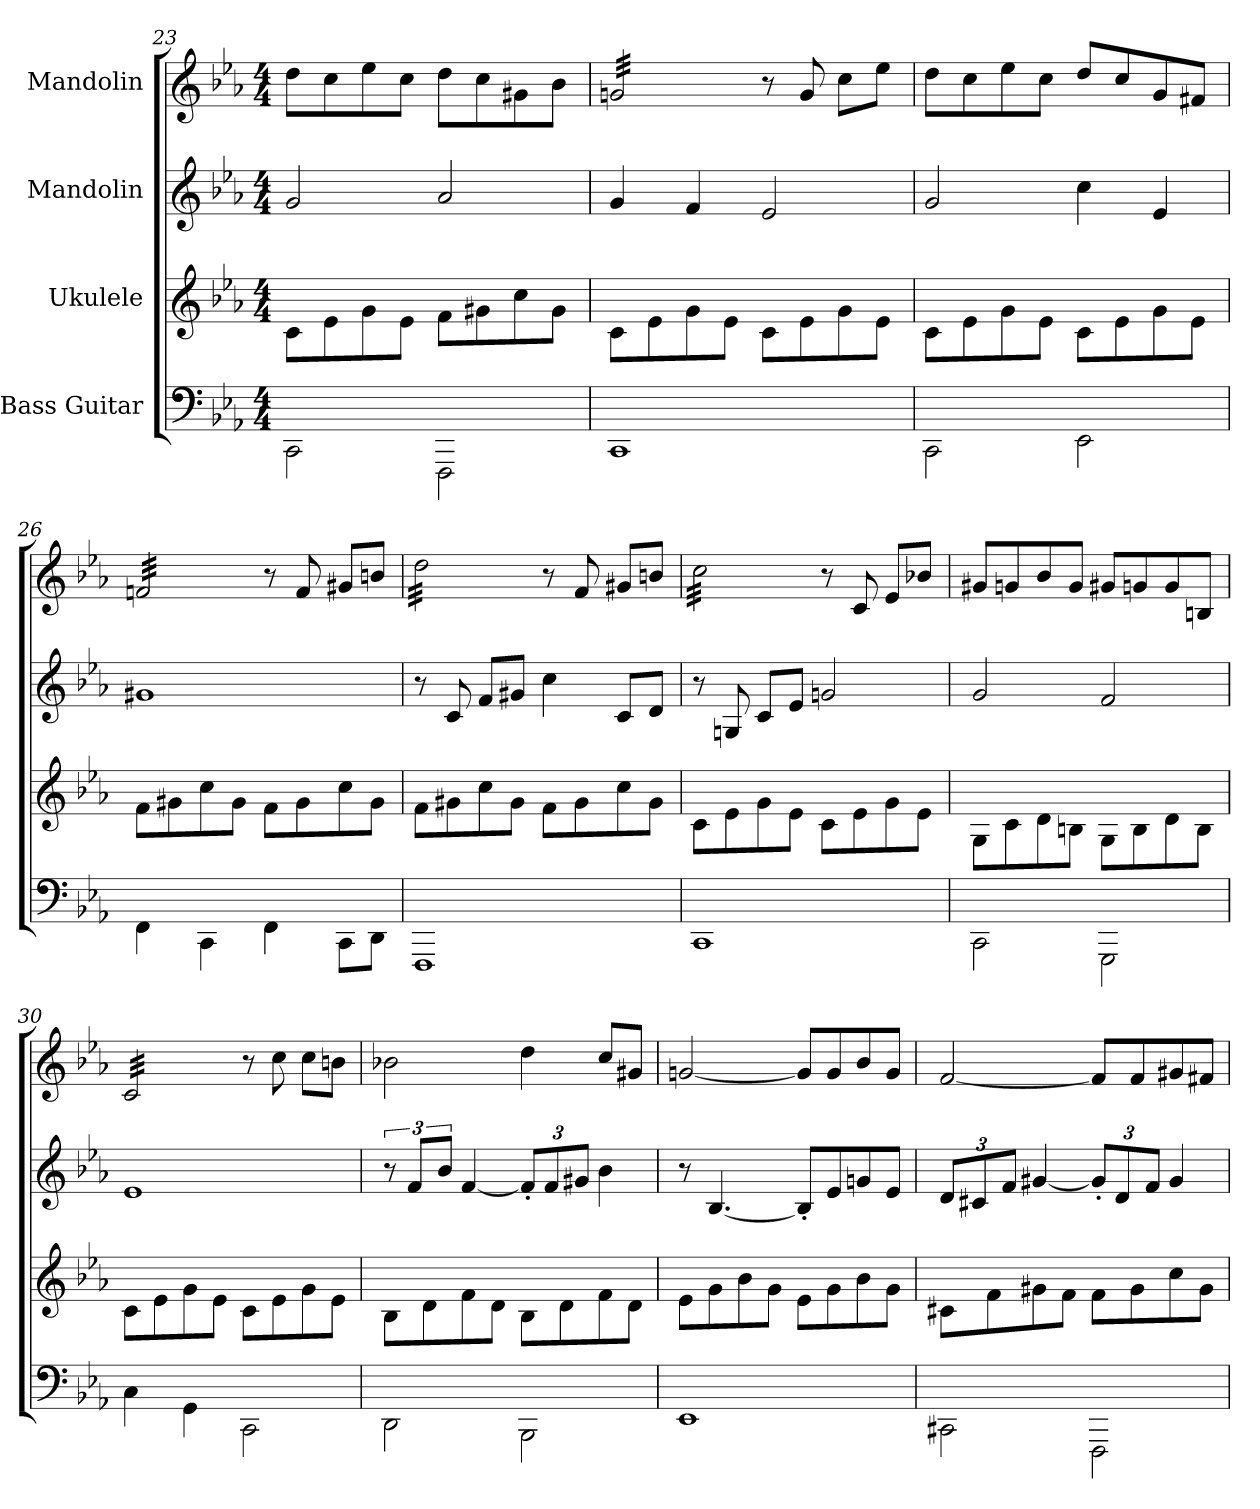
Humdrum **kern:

**kern	**kern	**kern	**kern
*part4	*part3	*part2	*part1
*staff4	*staff3	*staff2	*staff1
*I"Bass Guitar	*I"Ukulele	*I"Mandolin	*I"Mandolin
*	*	*clefG2	*clefG2
*k[b-e-a-]	*k[b-e-a-]	*k[b-e-a-]	*k[b-e-a-]
*c:	*c:	*c:	*c:
*M4/4	*M4/4	*M4/4	*M4/4
=23	=23	=23	=23
2CC\	8ci\L	2gj/	8ddZ\L
.	8e-i\	.	8ccZ\
.	8gi\	.	8ee-Z\
.	8e-i\J	.	8ccZ\J
2FFF\	8fi\L	2a-j/	8ddZ\L
.	8g#i\	.	8ccZ\
.	8cci\	.	8g#XZ\
.	8g#i\J	.	8b-Z\J
=24	=24	=24	=24
*	*	*^	*
*	*	*	*	*tremolo
1CC	8ci\L	4gj/	1ryy	32gnZ/LLL
.	.	.	.	32gnZ/
.	.	.	.	32gnZ/
.	.	.	.	32gnZ/
.	8e-i\	.	.	32gnZ/
.	.	.	.	32gnZ/
.	.	.	.	32gnZ/
.	.	.	.	32gnZ/
.	8gi\	4fj/	.	32gnZ/
.	.	.	.	32gnZ/
.	.	.	.	32gnZ/
.	.	.	.	32gnZ/
.	8e-i\J	.	.	32gnZ/
.	.	.	.	32gnZ/
.	.	.	.	32gnZ/
.	.	.	.	32gnZ/JJJ
*	*	*	*	*Xtremolo
.	8ci\L	2e-j/	.	8r
.	8e-i\	.	.	8gZ/
.	8gi\	.	.	8ccZ\L
.	8e-i\J	.	.	8ee-Z\J
*	*	*v	*v	*
!!LO:PB:g=z
=25	=25	=25	=25
2CC\	8ci\L	2gj/	8ddZ\L
.	8e-i\	.	8ccZ\
.	8gi\	.	8ee-Z\
.	8e-i\J	.	8ccZ\J
2EE-\	8ci\L	4ccj\	8ddZ/L
.	8e-i\	.	8ccZ/
.	8gi\	4e-j/	8gZ/
.	8e-i\J	.	8f#XZ/J
=26	=26	=26	=26
*	*	*	*tremolo
4FF\	8fi\L	1g#Xj	32fnZ/LLL
.	.	.	32fnZ/
.	.	.	32fnZ/
.	.	.	32fnZ/
.	8g#i\	.	32fnZ/
.	.	.	32fnZ/
.	.	.	32fnZ/
.	.	.	32fnZ/
4CC\	8cci\	.	32fnZ/
.	.	.	32fnZ/
.	.	.	32fnZ/
.	.	.	32fnZ/
.	8g#i\J	.	32fnZ/
.	.	.	32fnZ/
.	.	.	32fnZ/
.	.	.	32fnZ/JJJ
*	*	*	*Xtremolo
4FF\	8fi\L	.	8r
.	8g#i\	.	8fZ/
8CC\L	8cci\	.	8g#XZ/L
8DD\J	8g#i\J	.	8bnZ/J
!!LO:LB:g=z
=27	=27	=27	=27
*	*	*	*tremolo
1FFF	8fi\L	8r	32ddZ\LLL
.	.	.	32ddZ\
.	.	.	32ddZ\
.	.	.	32ddZ\
.	8g#i\	8cj/	32ddZ\
.	.	.	32ddZ\
.	.	.	32ddZ\
.	.	.	32ddZ\
.	8cci\	8fj/L	32ddZ\
.	.	.	32ddZ\
.	.	.	32ddZ\
.	.	.	32ddZ\
.	8g#i\J	8g#Xj/J	32ddZ\
.	.	.	32ddZ\
.	.	.	32ddZ\
.	.	.	32ddZ\JJJ
*	*	*	*Xtremolo
.	8fi\L	4ccj\	8r
.	8g#i\	.	8fZ/
.	8cci\	8cj/L	8g#XZ/L
.	8g#i\J	8dj/J	8bnZ/J
=28	=28	=28	=28
*	*	*	*tremolo
1CC	8ci\L	8r	32ccZ\LLL
.	.	.	32ccZ\
.	.	.	32ccZ\
.	.	.	32ccZ\
.	8e-i\	8Gnj/	32ccZ\
.	.	.	32ccZ\
.	.	.	32ccZ\
.	.	.	32ccZ\
.	8gi\	8cj/L	32ccZ\
.	.	.	32ccZ\
.	.	.	32ccZ\
.	.	.	32ccZ\
.	8e-i\J	8e-j/J	32ccZ\
.	.	.	32ccZ\
.	.	.	32ccZ\
.	.	.	32ccZ\JJJ
*	*	*	*Xtremolo
.	8ci\L	2gnj/	8r
.	8e-i\	.	8cZ/
.	8gi\	.	8e-Z/L
.	8e-i\J	.	8b-XZ/J
=29	=29	=29	=29
2CC\	8Gi\L	2gj/	8g#XZ/L
.	8ci\	.	8gnZ/
.	8di\	.	8b-Z/
.	8Bi\J	.	8gZ/J
2GGG\	8Gi\L	2fj/	8g#XZ/L
.	8Bi\	.	8gnZ/
.	8di\	.	8gZ/
.	8Bi\J	.	8BnZ/J
!!LO:LB:g=z
=30	=30	=30	=30
*	*	*	*tremolo
4C\	8ci\L	1e-j	32cZ/LLL
.	.	.	32cZ/
.	.	.	32cZ/
.	.	.	32cZ/
.	8e-i\	.	32cZ/
.	.	.	32cZ/
.	.	.	32cZ/
.	.	.	32cZ/
4GG\	8gi\	.	32cZ/
.	.	.	32cZ/
.	.	.	32cZ/
.	.	.	32cZ/
.	8e-i\J	.	32cZ/
.	.	.	32cZ/
.	.	.	32cZ/
.	.	.	32cZ/JJJ
*	*	*	*Xtremolo
2CC\	8ci\L	.	8r
.	8e-i\	.	8ccZ\
.	8gi\	.	8ccZ\L
.	8e-i\J	.	8bnZ\J
=31	=31	=31	=31
2DD\	8B-i\L	12r	2b-XZ\
.	.	12fj/L	.
.	8di\	.	.
.	.	12b-j/J	.
.	8fi\	[4fj/	.
.	8di\J	.	.
*	*	*Xbrackettup	*
2BBB-\	8B-i\L	12f'j/L]	4ddZ\
.	.	12fj/	.
.	8di\	.	.
.	.	12g#Xj/J	.
.	8fi\	4b-j\	8ccZ/L
.	8di\J	.	8g#XZ/J
=32	=32	=32	=32
1EE-	8e-i\L	8r	[2gnZ/
.	8gi\	[4.B-j/	.
.	8b-i\	.	.
.	8gi\J	.	.
.	8e-i\L	8B-'j/L]	8gZ/L]
.	8gi\	8e-j/	8gZ/
.	8b-i\	8gnj/	8b-Z/
.	8gi\J	8e-j/J	8gZ/J
=33	=33	=33	=33
2CC#\	8c#i\L	12dj/L	[2fZ/
.	.	12c#Xj/	.
.	8fi\	.	.
.	.	12fj/J	.
.	8g#i\	[4g#Xj/	.
.	8fi\J	.	.
2FFF\	8fi\L	12g#'j/L]	8fZ/L]
.	.	12dj/	.
.	8g#i\	.	8fZ/
.	.	12fj/J	.
.	8cci\	4g#j/	8g#XZ/
.	8g#i\J	.	8f#XZ/J
=	=	=	=
*-	*-	*-	*-
